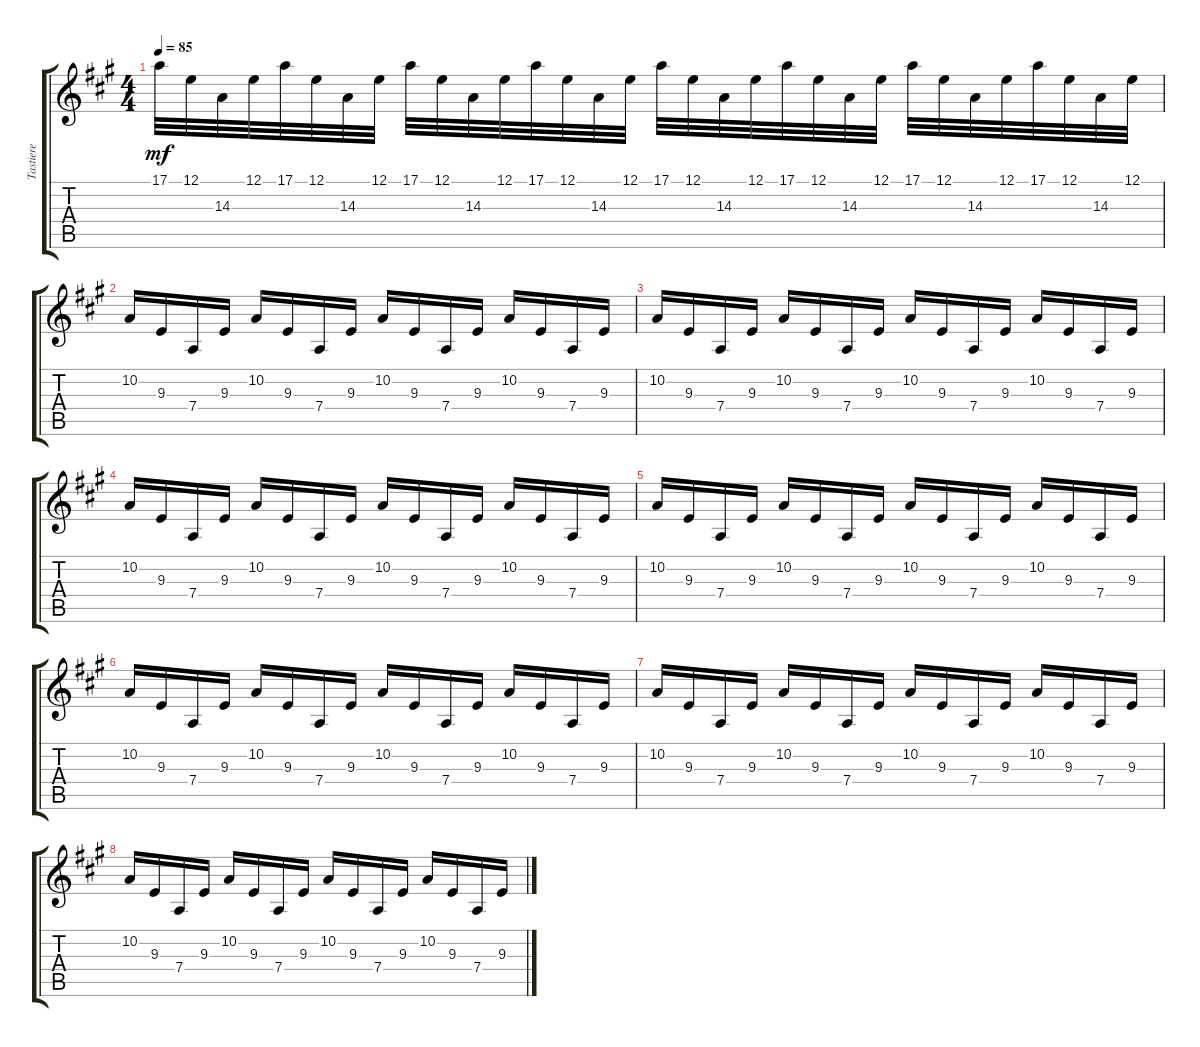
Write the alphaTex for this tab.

\track ("Tastiere" "Tastiere") {instrument lead2sawtooth}
\staff {score tabs}
\tuning (E4 B3 G3 D3 A2 E2) {hide}
\ts (4 4)
\tempo 85
\clef g2
\ks a
17.1.32{dy mf} 12.1.32 14.3.32 12.1.32 17.1.32 12.1.32 14.3.32 12.1.32 17.1.32 12.1.32 14.3.32 12.1.32 17.1.32 12.1.32 14.3.32 12.1.32 17.1.32 12.1.32 14.3.32 12.1.32 17.1.32 12.1.32 14.3.32 12.1.32 17.1.32 12.1.32 14.3.32 12.1.32 17.1.32 12.1.32 14.3.32 12.1.32 |
10.2.16 9.3.16 7.4.16 9.3.16 10.2.16 9.3.16 7.4.16 9.3.16 10.2.16 9.3.16 7.4.16 9.3.16 10.2.16 9.3.16 7.4.16 9.3.16 |
10.2.16 9.3.16 7.4.16 9.3.16 10.2.16 9.3.16 7.4.16 9.3.16 10.2.16 9.3.16 7.4.16 9.3.16 10.2.16 9.3.16 7.4.16 9.3.16 |
10.2.16 9.3.16 7.4.16 9.3.16 10.2.16 9.3.16 7.4.16 9.3.16 10.2.16 9.3.16 7.4.16 9.3.16 10.2.16 9.3.16 7.4.16 9.3.16 |
10.2.16 9.3.16 7.4.16 9.3.16 10.2.16 9.3.16 7.4.16 9.3.16 10.2.16 9.3.16 7.4.16 9.3.16 10.2.16 9.3.16 7.4.16 9.3.16 |
10.2.16 9.3.16 7.4.16 9.3.16 10.2.16 9.3.16 7.4.16 9.3.16 10.2.16 9.3.16 7.4.16 9.3.16 10.2.16 9.3.16 7.4.16 9.3.16 |
10.2.16 9.3.16 7.4.16 9.3.16 10.2.16 9.3.16 7.4.16 9.3.16 10.2.16 9.3.16 7.4.16 9.3.16 10.2.16 9.3.16 7.4.16 9.3.16 |
10.2.16 9.3.16 7.4.16 9.3.16 10.2.16 9.3.16 7.4.16 9.3.16 10.2.16 9.3.16 7.4.16 9.3.16 10.2.16 9.3.16 7.4.16 9.3.16
